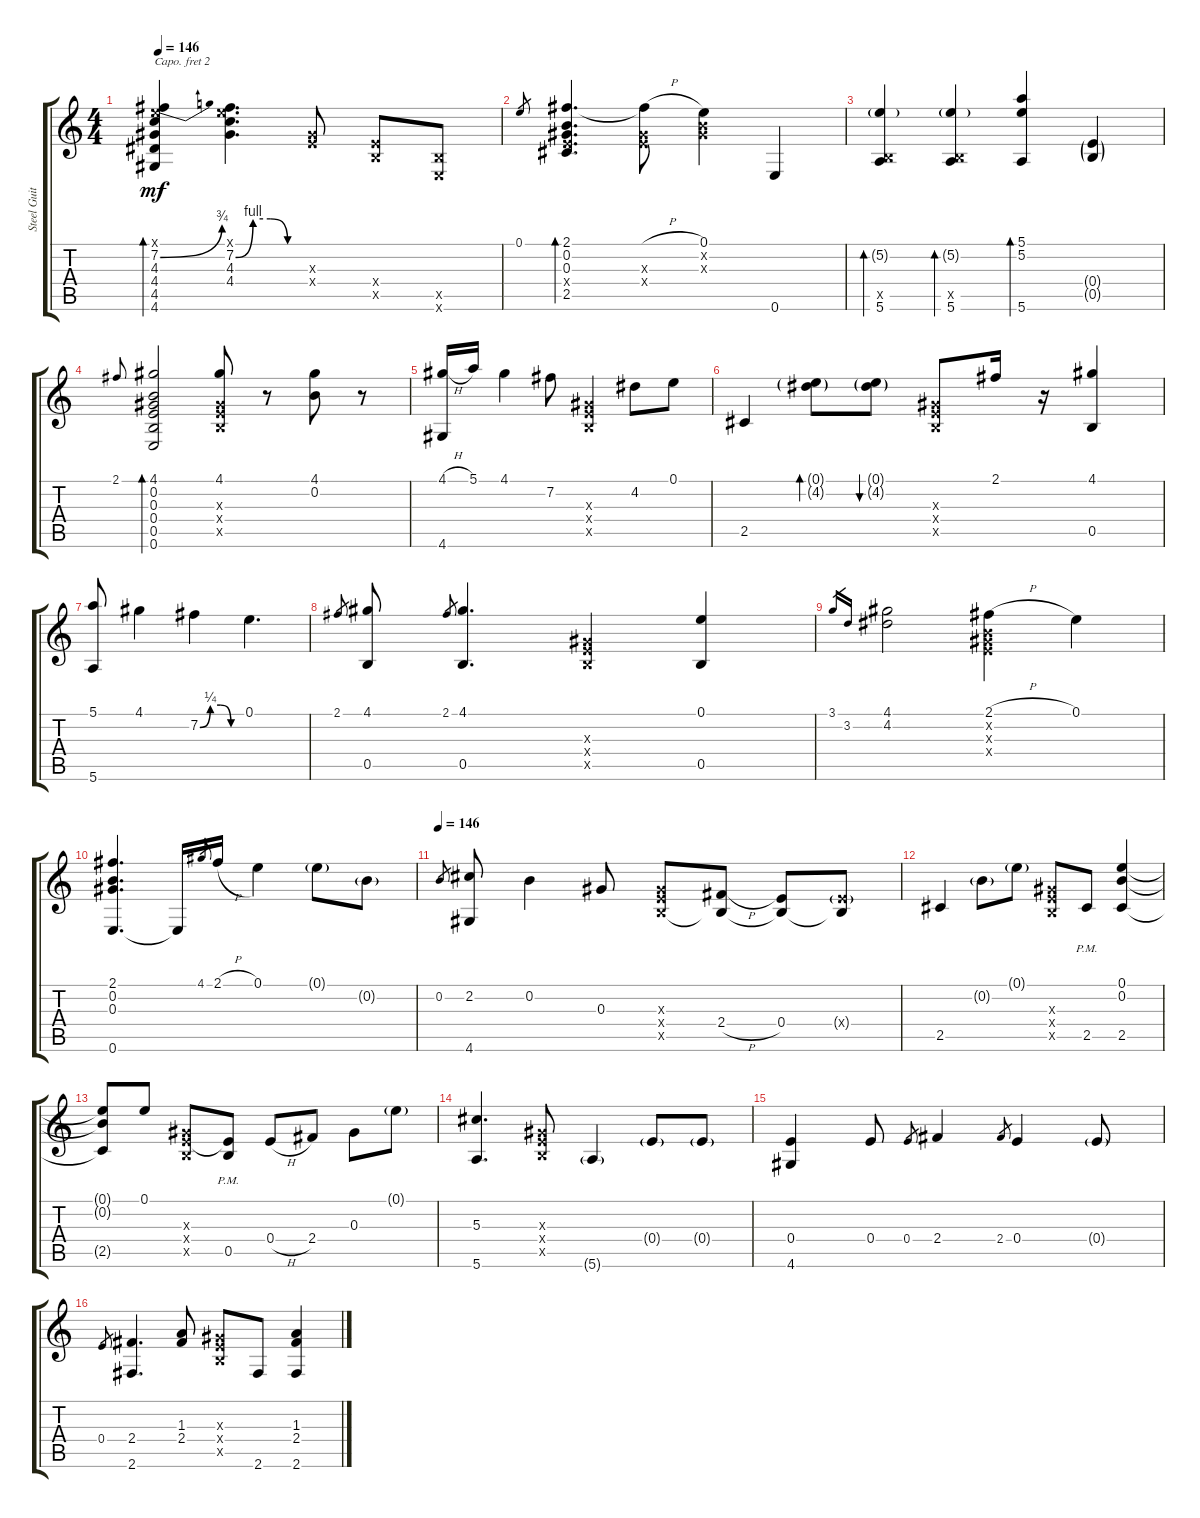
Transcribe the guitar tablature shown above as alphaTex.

\track ("Steel Guitar" "Steel Guit") {instrument acousticguitarsteel}
\staff {score tabs}
\capo 2
\tuning (D4 A3 Gb3 D3 A2 D2) {hide}
\ts (4 4)
\tempo 146
\clef g2
\ks c
(0.1{x} 7.2{be (bend 0 0 60 3)} 4.3 4.4 4.5 4.6).4{bd 120 dy mf instrument acousticguitarsteel} (0.1{x} 7.2{be (custom 0 0 15 4 30 4 45 0 60 0)} 4.3 4.4).4{d} (0.3{x} 0.4{x}).8 (0.4{x} 0.5{x}).8 (0.5{x} 0.6{x}).8 |
0.1.8{gr} (2.1 0.2 0.3 0.4{x} 2.5).4{d bd 120} (2.1{h t} 0.3{x} 0.4{x}).8 (0.1 0.2{x} 0.3{x}).4 0.6.4 |
(5.2{g} 0.5{x} 5.6).4{bd 30} (5.2{g} 0.5{x} 5.6).4{bd 30} (5.1 5.2 5.6).4{bd 30} (0.4{g} 0.5{g}).4 |
2.1.8{gr onbeat} (4.1 0.2 0.3 0.4 0.5 0.6).2{bd 120} (4.1 0.3{x} 0.4{x} 0.5{x}).8 r.8 (4.1 0.2).8 r.8 |
(4.1{h} 4.6).16 5.1.16 4.1.4 7.2.8 (0.3{x} 0.4{x} 0.5{x}).4 4.2.8 0.1.8 |
2.5.4 (0.1{g} 4.2{g}).8{bd 30} (0.1{g} 4.2{g}).8{bu 30} (0.3{x} 0.4{x} 0.5{x}).8 2.1.16 r.16 (4.1 0.5).4 |
(5.1 5.6).8 4.1.4 7.2{be (custom 0 0 15 1 30 1 45 0 60 0)}.4 0.1.4{d} |
2.1.8{gr} (4.1 0.5).8 2.1.8{gr} (4.1 0.5).4{d} (0.3{x} 0.4{x} 0.5{x}).4 (0.1 0.5).4 |
3.1.16{gr} 3.2.16{gr} (4.1 4.2).2 (2.1{h} 0.2{x} 0.3{x} 0.4{x}).4 0.1.4 |
(2.1 0.2 0.3 0.6).4{d} 0.6{t}.16 4.1.8{gr} 2.1{h}.16 0.1.4 0.1{g}.8 0.2{g}.8 |
\tempo 146
0.2.8{gr} (2.2 4.6).8 0.2.4 0.3.8 (0.3{x} 0.4{x} 0.5{x}).8 (2.4{h} 0.5{t}).8 (0.4 0.5{t}).8 (0.4{g x} 0.5{t}).8 |
2.5.4 0.2{g}.8 0.1{g}.8 (0.3{x} 0.4{x} 0.5{x}).8 2.5{pm}.8 (0.1 0.2 2.5).4 |
(0.1{t} 0.2{t} 2.5{t}).8 0.1.8 (0.3{x} 0.4{x} 0.5{x}).8 (0.4{t} 0.5{pm}).8 0.4{h}.8 2.4.8 0.3.8 0.1{g}.8 |
(5.3 5.6).4{d} (0.3{x} 0.4{x} 0.5{x}).8 5.6{g}.4 0.4{g}.8 0.4{g}.8 |
(0.4 4.6).4 0.4.8 0.4.8{gr} 2.4.4 2.4.8{gr} 0.4.4 0.4{g}.8 |
0.4.8{gr} (2.4 2.6).4{d} (1.3 2.4).8 (0.3{x} 0.4{x} 0.5{x}).8 2.6.8 (1.3 2.4 2.6).4
